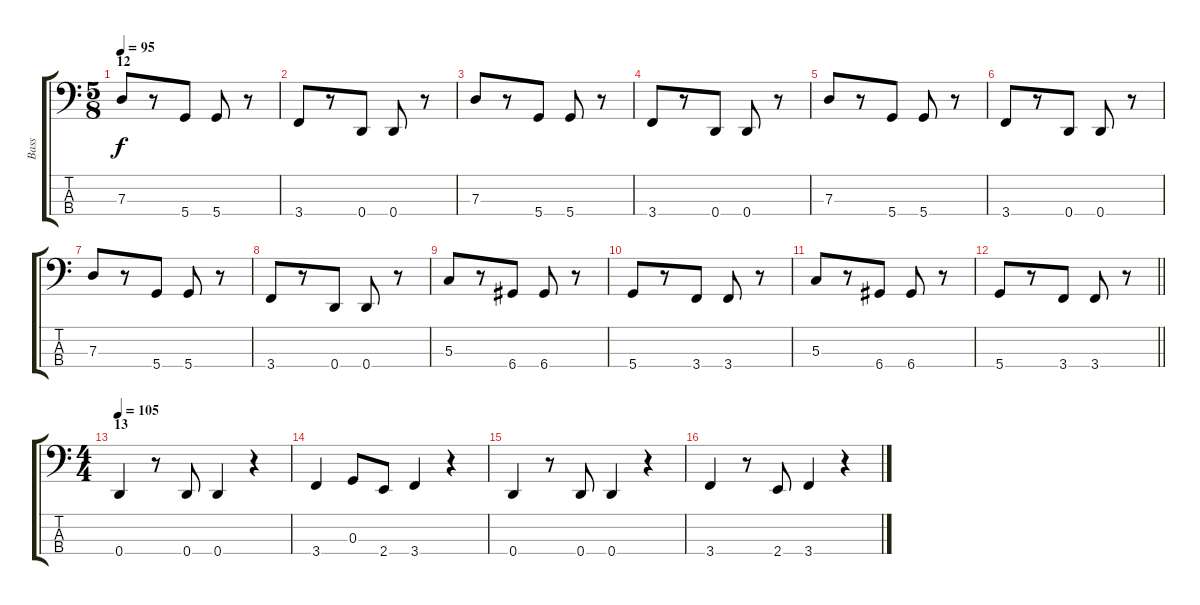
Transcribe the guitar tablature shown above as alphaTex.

\track ("Bass" "Bass") {instrument electricbassfinger}
\staff {score tabs}
\tuning (F2 C2 G1 D1) {hide}
\ts (5 8)
\section ("" "12")
\tempo 95
\clef f4
\ks c
7.3.8{dy f} r.8 5.4.8 5.4.8 r.8 |
3.4.8 r.8 0.4.8 0.4.8 r.8 |
7.3.8 r.8 5.4.8 5.4.8 r.8 |
3.4.8 r.8 0.4.8 0.4.8 r.8 |
7.3.8 r.8 5.4.8 5.4.8 r.8 |
3.4.8 r.8 0.4.8 0.4.8 r.8 |
7.3.8 r.8 5.4.8 5.4.8 r.8 |
3.4.8 r.8 0.4.8 0.4.8 r.8 |
5.3.8 r.8 6.4.8 6.4.8 r.8 |
5.4.8 r.8 3.4.8 3.4.8 r.8 |
5.3.8 r.8 6.4.8 6.4.8 r.8 |
\barLineRight lightlight
5.4.8 r.8 3.4.8 3.4.8 r.8 |
\ts (4 4)
\section ("" "13")
\tempo 105
0.4.4 r.8 0.4.8 0.4.4 r.4 |
3.4.4 0.3.8 2.4.8 3.4.4 r.4 |
0.4.4 r.8 0.4.8 0.4.4 r.4 |
3.4.4 r.8 2.4.8 3.4.4 r.4
